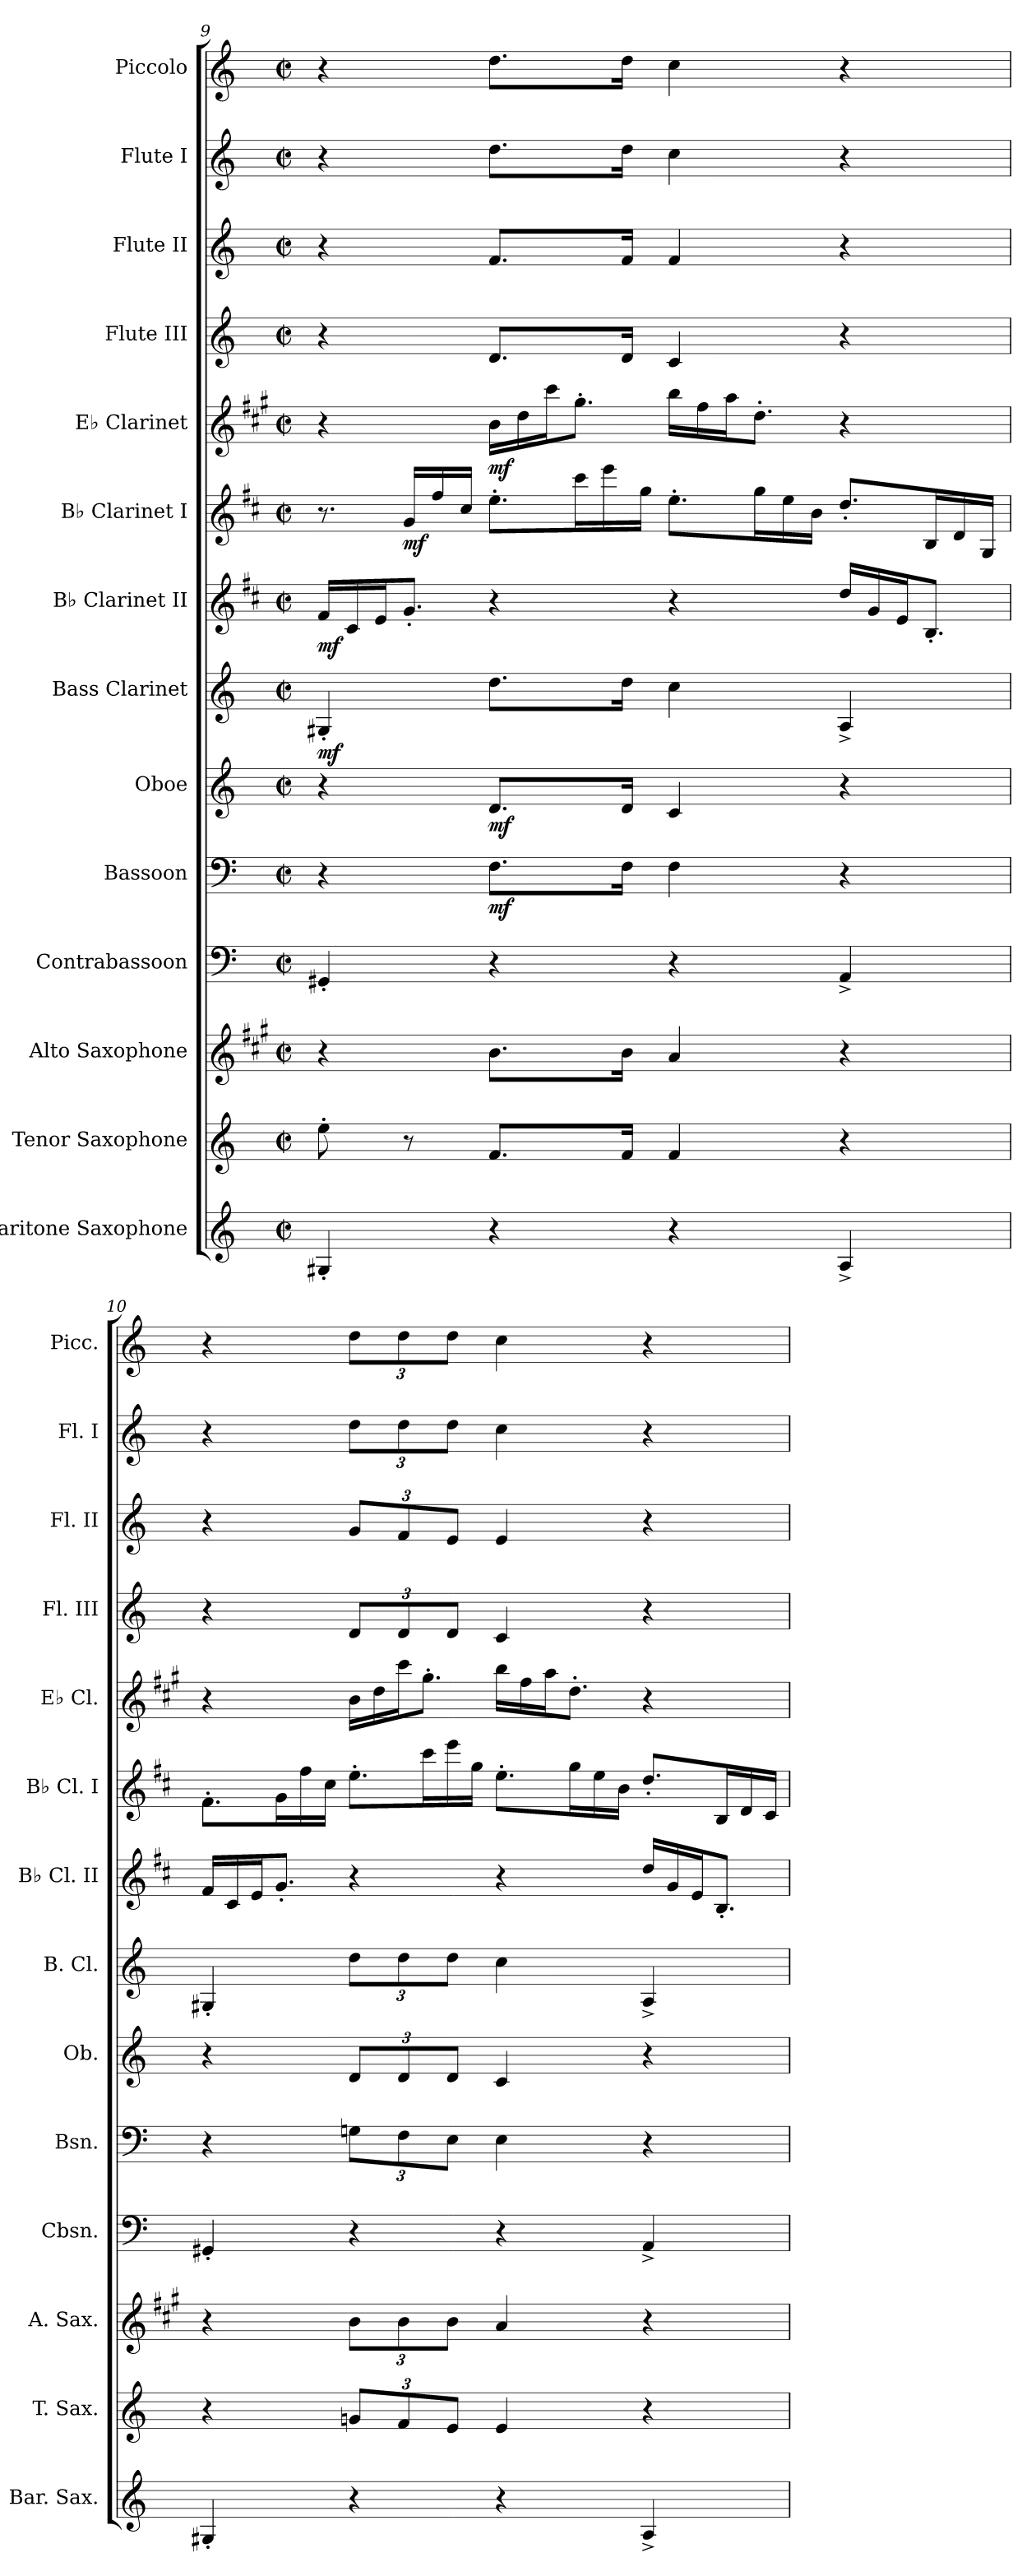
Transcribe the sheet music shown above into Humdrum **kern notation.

**kern	**kern	**kern	**kern	**kern	**dynam	**kern	**dynam	**kern	**dynam	**kern	**dynam	**kern	**dynam	**kern	**dynam	**kern	**kern	**kern	**kern
*part14	*part13	*part12	*part11	*part10	*part10	*part9	*part9	*part8	*part8	*part7	*part7	*part6	*part6	*part5	*part5	*part4	*part3	*part2	*part1
*staff14	*staff13	*staff12	*staff11	*staff10	*staff10	*staff9	*staff9	*staff8	*staff8	*staff7	*staff7	*staff6	*staff6	*staff5	*staff5	*staff4	*staff3	*staff2	*staff1
*I"Baritone Saxophone	*I"Tenor Saxophone	*I"Alto Saxophone	*I"Contrabassoon	*I"Bassoon	*	*I"Oboe	*	*I"Bass Clarinet	*	*I"B♭ Clarinet II	*	*I"B♭ Clarinet I	*	*I"E♭ Clarinet	*	*I"Flute III	*I"Flute II	*I"Flute I	*I"Piccolo
*I'Bar. Sax.	*I'T. Sax.	*I'A. Sax.	*I'Cbsn.	*I'Bsn.	*	*I'Ob.	*	*I'B. Cl.	*	*I'B♭ Cl. II	*	*I'B♭ Cl. I	*	*I'E♭ Cl.	*	*I'Fl. III	*I'Fl. II	*I'Fl. I	*I'Picc.
*clefG2	*clefG2	*clefG2	*clefF4	*clefF4	*	*clefG2	*	*clefG2	*	*clefG2	*	*clefG2	*	*clefG2	*	*clefG2	*clefG2	*clefG2	*clefG2
*ITrd12c21	*ITrd8c14	*ITrd5c9	*ITrd7c12	*	*	*	*	*ITrd8c14	*	*ITrd1c2	*	*ITrd1c2	*	*ITrd-2c-3	*	*	*	*	*ITrd-7c-12
*k[]	*k[]	*k[]	*k[]	*k[]	*	*k[]	*	*k[]	*	*k[]	*	*k[]	*	*k[]	*	*k[]	*k[]	*k[]	*k[]
*M2/2	*M2/2	*M2/2	*M2/2	*M2/2	*	*M2/2	*	*M2/2	*	*M2/2	*	*M2/2	*	*M2/2	*	*M2/2	*M2/2	*M2/2	*M2/2
*met(c|)	*met(c|)	*met(c|)	*met(c|)	*met(c|)	*	*met(c|)	*	*met(c|)	*	*met(c|)	*	*met(c|)	*	*met(c|)	*	*met(c|)	*met(c|)	*met(c|)	*met(c|)
*	*	*	*	*	*	*	*	*	*	*Xtuplet	*	*Xtuplet	*	*	*	*	*	*	*
=9	=9	=9	=9	=9	=9	=9	=9	=9	=9	=9	=9	=9	=9	=9	=9	=9	=9	=9	=9
!	!	!	!	!	!	!	!	!	!LO:DY:b	!	!LO:DY:b	!	!	!	!	!	!	!	!
4GG#X'/	8e'\	4r	4GGG#X'/	4r	.	4r	.	4GG#X'/	mf	24e/LL	mf	12.r	.	4r	.	4r	4r	4r	4r
.	.	.	.	.	.	.	.	.	.	24B/	.	.	.	.	.	.	.	.	.
.	.	.	.	.	.	.	.	.	.	24d/J	.	.	.	.	.	.	.	.	.
!	!	!	!	!	!	!	!	!	!	!	!	!	!LO:DY:b	!	!	!	!	!	!
.	8r	.	.	.	.	.	.	.	.	12.f'/J	.	24f/LL	mf	.	.	.	.	.	.
.	.	.	.	.	.	.	.	.	.	.	.	24ee/	.	.	.	.	.	.	.
.	.	.	.	.	.	.	.	.	.	.	.	24b/JJ	.	.	.	.	.	.	.
*	*	*	*	*	*	*	*	*	*	*	*	*	*	*Xtuplet	*	*	*	*	*
!	!	!	!	!	!LO:DY:b	!	!LO:DY:b	!	!	!	!	!	!	!	!LO:DY:b	!	!	!	!
4r	8.F/L	8.d\L	4r	8.F\L	mf	8.d/L	mf	8.d\L	.	4r	.	12.dd'\L	.	24dd\LL	mf	8.d/L	8.f/L	8.dd\L	8.ddd\L
.	.	.	.	.	.	.	.	.	.	.	.	.	.	24ff\	.	.	.	.	.
.	.	.	.	.	.	.	.	.	.	.	.	.	.	24eee\J	.	.	.	.	.
.	.	.	.	.	.	.	.	.	.	.	.	24bb\L	.	12.bb'\J	.	.	.	.	.
.	.	.	.	.	.	.	.	.	.	.	.	24ddd\	.	.	.	.	.	.	.
.	16F/Jk	16d\Jk	.	16F\Jk	.	16d/Jk	.	16d\Jk	.	.	.	.	.	.	.	16d/Jk	16f/Jk	16dd\Jk	16ddd\Jk
.	.	.	.	.	.	.	.	.	.	.	.	24ff\JJ	.	.	.	.	.	.	.
4r	4F/	4c/	4r	4F\	.	4c/	.	4c\	.	4r	.	12.dd'\L	.	24ddd\LL	.	4c/	4f/	4cc\	4ccc\
.	.	.	.	.	.	.	.	.	.	.	.	.	.	24aa\	.	.	.	.	.
.	.	.	.	.	.	.	.	.	.	.	.	.	.	24ccc\J	.	.	.	.	.
.	.	.	.	.	.	.	.	.	.	.	.	24ff\L	.	12.ff'\J	.	.	.	.	.
.	.	.	.	.	.	.	.	.	.	.	.	24dd\	.	.	.	.	.	.	.
.	.	.	.	.	.	.	.	.	.	.	.	24a\JJ	.	.	.	.	.	.	.
4AA^/	4r	4r	4AAA^/	4r	.	4r	.	4AA^/	.	24cc/LL	.	12.cc'/L	.	4r	.	4r	4r	4r	4r
.	.	.	.	.	.	.	.	.	.	24f/	.	.	.	.	.	.	.	.	.
.	.	.	.	.	.	.	.	.	.	24d/J	.	.	.	.	.	.	.	.	.
.	.	.	.	.	.	.	.	.	.	12.A'/J	.	24A/L	.	.	.	.	.	.	.
.	.	.	.	.	.	.	.	.	.	.	.	24c/	.	.	.	.	.	.	.
.	.	.	.	.	.	.	.	.	.	.	.	24F/JJ	.	.	.	.	.	.	.
=10	=10	=10	=10	=10	=10	=10	=10	=10	=10	=10	=10	=10	=10	=10	=10	=10	=10	=10	=10
4GG#X'/	4r	4r	4GGG#X'/	4r	.	4r	.	4GG#X'/	.	24e/LL	.	12.e'\L	.	4r	.	4r	4r	4r	4r
.	.	.	.	.	.	.	.	.	.	24B/	.	.	.	.	.	.	.	.	.
.	.	.	.	.	.	.	.	.	.	24d/J	.	.	.	.	.	.	.	.	.
.	.	.	.	.	.	.	.	.	.	12.f'/J	.	24f\L	.	.	.	.	.	.	.
.	.	.	.	.	.	.	.	.	.	.	.	24ee\	.	.	.	.	.	.	.
.	.	.	.	.	.	.	.	.	.	.	.	24b\JJ	.	.	.	.	.	.	.
*	*Xbrackettup	*Xbrackettup	*	*Xbrackettup	*	*Xbrackettup	*	*Xbrackettup	*	*	*	*	*	*	*	*Xbrackettup	*Xbrackettup	*Xbrackettup	*Xbrackettup
4r	12Gn/L	12d\L	4r	12Gn\L	.	12d/L	.	12d\L	.	4r	.	12.dd'\L	.	24dd\LL	.	12d/L	12g/L	12dd\L	12ddd\L
.	.	.	.	.	.	.	.	.	.	.	.	.	.	24ff\	.	.	.	.	.
.	12F/	12d\	.	12F\	.	12d/	.	12d\	.	.	.	.	.	24eee\J	.	12d/	12f/	12dd\	12ddd\
.	.	.	.	.	.	.	.	.	.	.	.	24bb\L	.	12.bb'\J	.	.	.	.	.
.	12E/J	12d\J	.	12E\J	.	12d/J	.	12d\J	.	.	.	24ddd\	.	.	.	12d/J	12e/J	12dd\J	12ddd\J
.	.	.	.	.	.	.	.	.	.	.	.	24ff\JJ	.	.	.	.	.	.	.
4r	4E/	4c/	4r	4E\	.	4c/	.	4c\	.	4r	.	12.dd'\L	.	24ddd\LL	.	4c/	4e/	4cc\	4ccc\
.	.	.	.	.	.	.	.	.	.	.	.	.	.	24aa\	.	.	.	.	.
.	.	.	.	.	.	.	.	.	.	.	.	.	.	24ccc\J	.	.	.	.	.
.	.	.	.	.	.	.	.	.	.	.	.	24ff\L	.	12.ff'\J	.	.	.	.	.
.	.	.	.	.	.	.	.	.	.	.	.	24dd\	.	.	.	.	.	.	.
.	.	.	.	.	.	.	.	.	.	.	.	24a\JJ	.	.	.	.	.	.	.
4AA^/	4r	4r	4AAA^/	4r	.	4r	.	4AA^/	.	24cc/LL	.	12.cc'/L	.	4r	.	4r	4r	4r	4r
.	.	.	.	.	.	.	.	.	.	24f/	.	.	.	.	.	.	.	.	.
.	.	.	.	.	.	.	.	.	.	24d/J	.	.	.	.	.	.	.	.	.
.	.	.	.	.	.	.	.	.	.	12.A'/J	.	24A/L	.	.	.	.	.	.	.
.	.	.	.	.	.	.	.	.	.	.	.	24c/	.	.	.	.	.	.	.
.	.	.	.	.	.	.	.	.	.	.	.	24B/JJ	.	.	.	.	.	.	.
=	=	=	=	=	=	=	=	=	=	=	=	=	=	=	=	=	=	=	=
*-	*-	*-	*-	*-	*-	*-	*-	*-	*-	*-	*-	*-	*-	*-	*-	*-	*-	*-	*-
